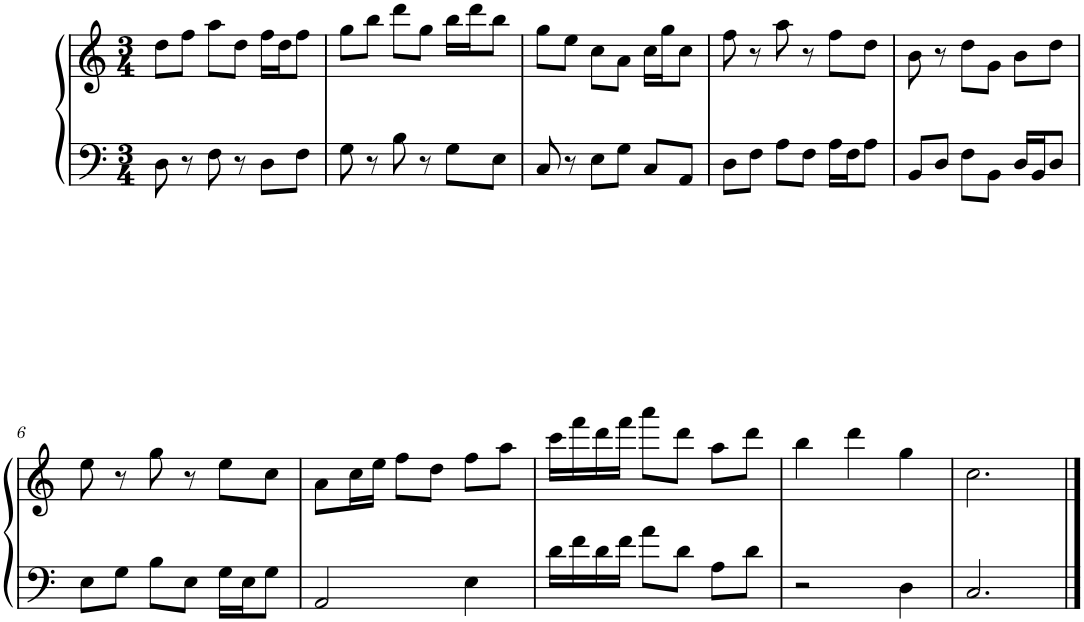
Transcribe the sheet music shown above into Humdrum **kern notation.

**kern	**kern
*part1	*part1
*staff2	*staff1
*I"Piano	*
*I'Pno.	*
*clefF4	*clefG2
*k[]	*k[]
*M3/4	*M3/4
=1	=1
8D\	8dd\L
8r	8ff\J
8F\	8aa\L
8r	8dd\J
8D\L	16ff\LL
.	16dd\J
8F\J	8ff\J
=2	=2
8G\	8gg\L
8r	8bb\J
8B\	8ddd\L
8r	8gg\J
8G\L	16bb\LL
.	16ddd\J
8E\J	8bb\J
=3	=3
8C/	8gg\L
8r	8ee\J
8E\L	8cc\L
8G\J	8a\J
8C/L	16cc\LL
.	16gg\J
8AA/J	8cc\J
=4	=4
8D\L	8ff\
8F\J	8r
8A\L	8aa\
8F\J	8r
16A\LL	8ff\L
16F\J	.
8A\J	8dd\J
=5	=5
8BB/L	8b\
8D/J	8r
8F\L	8dd\L
8BB\J	8g\J
16D/LL	8b\L
16BB/J	.
8D/J	8dd\J
!!LO:LB:g=z
=6	=6
8E\L	8ee\
8G\J	8r
8B\L	8gg\
8E\J	8r
16G\LL	8ee\L
16E\J	.
8G\J	8cc\J
=7	=7
2AA/	8a\L
.	16cc\L
.	16ee\JJ
.	8ff\L
.	8dd\J
4E\	8ff\L
.	8aa\J
=8	=8
16d\LL	16ccc\LL
16f\	16fff\
16d\	16ddd\
16f\JJ	16fff\JJ
8a\L	8aaa\L
8d\J	8ddd\J
8A\L	8aa\L
8d\J	8ddd\J
=9	=9
2r	4bb\
.	4ddd\
4D\	4gg\
=10	=10
2.C/	2.cc\
==	==
*-	*-
